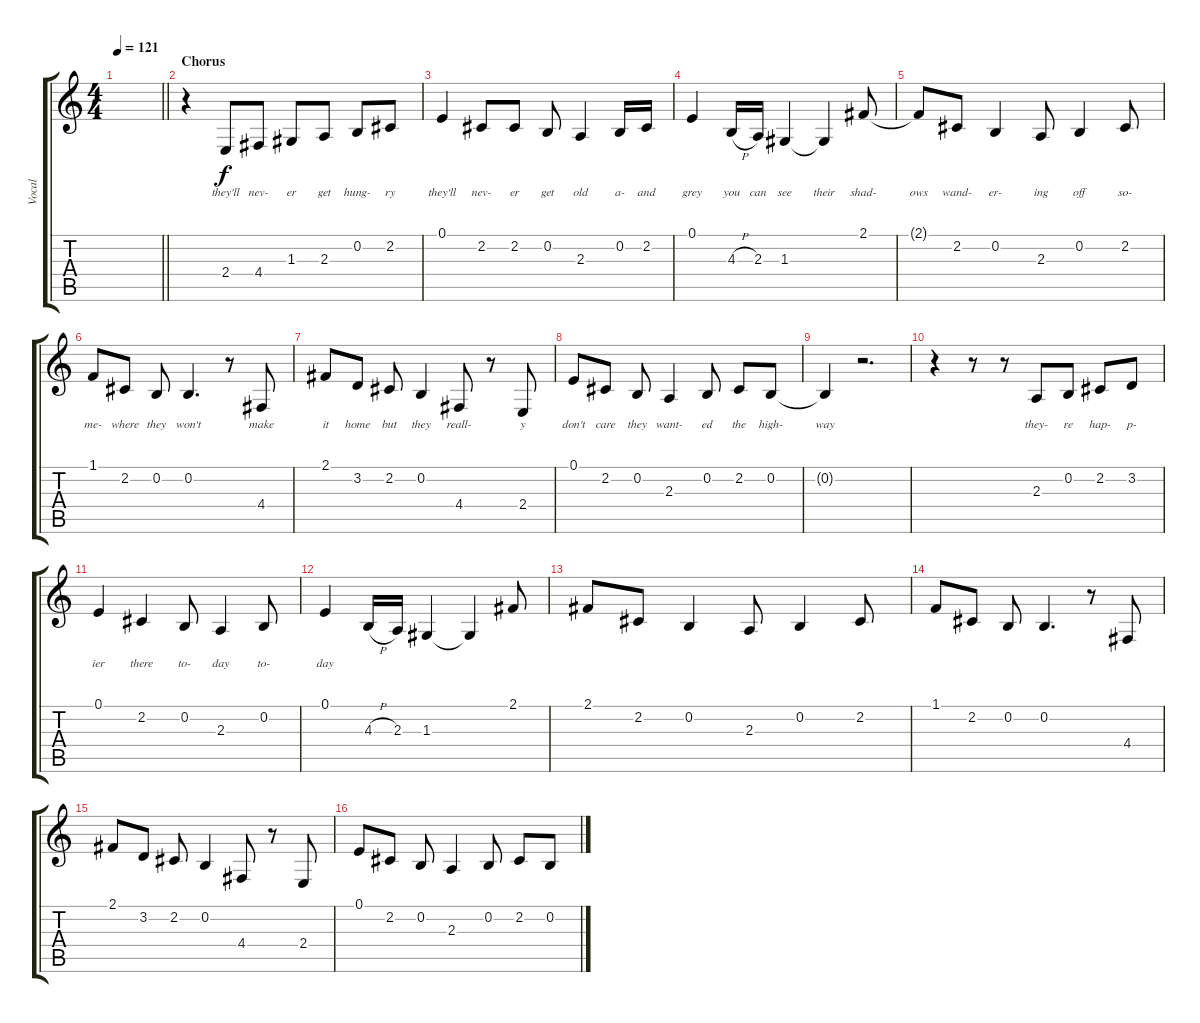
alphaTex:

\track ("Vocal" "Vocal") {instrument brightacousticpiano}
\staff {score tabs}
\tuning (E4 B3 G3 D3 A2 E2) {hide}
\ts (4 4)
\tempo 121
\clef g2
\barLineRight lightlight
\ks c
|
\section ("" "Chorus")
r.4 2.4.8{lyrics (0 "they'll") lyrics (1 "") lyrics (2 "") lyrics (3 "") lyrics (4 "")} 4.4.8{lyrics (0 "nev-") lyrics (1 "") lyrics (2 "") lyrics (3 "") lyrics (4 "")} 1.3.8{lyrics (0 "er") lyrics (1 "") lyrics (2 "") lyrics (3 "") lyrics (4 "")} 2.3.8{lyrics (0 "get") lyrics (1 "") lyrics (2 "") lyrics (3 "") lyrics (4 "")} 0.2.8{lyrics (0 "hung-") lyrics (1 "") lyrics (2 "") lyrics (3 "") lyrics (4 "")} 2.2.8{lyrics (0 "ry") lyrics (1 "") lyrics (2 "") lyrics (3 "") lyrics (4 "")} |
0.1.4{lyrics (0 "they'll") lyrics (1 "") lyrics (2 "") lyrics (3 "") lyrics (4 "")} 2.2.8{lyrics (0 "nev-") lyrics (1 "") lyrics (2 "") lyrics (3 "") lyrics (4 "")} 2.2.8{lyrics (0 "er") lyrics (1 "") lyrics (2 "") lyrics (3 "") lyrics (4 "")} 0.2.8{lyrics (0 "get") lyrics (1 "") lyrics (2 "") lyrics (3 "") lyrics (4 "")} 2.3.4{lyrics (0 "old") lyrics (1 "") lyrics (2 "") lyrics (3 "") lyrics (4 "")} 0.2.16{lyrics (0 "a-") lyrics (1 "") lyrics (2 "") lyrics (3 "") lyrics (4 "")} 2.2.16{lyrics (0 "and") lyrics (1 "") lyrics (2 "") lyrics (3 "") lyrics (4 "")} |
0.1.4{lyrics (0 "grey") lyrics (1 "") lyrics (2 "") lyrics (3 "") lyrics (4 "")} 4.3{h}.16{lyrics (0 "you") lyrics (1 "") lyrics (2 "") lyrics (3 "") lyrics (4 "")} 2.3.16{lyrics (0 "can") lyrics (1 "") lyrics (2 "") lyrics (3 "") lyrics (4 "")} 1.3.4{lyrics (0 "see") lyrics (1 "") lyrics (2 "") lyrics (3 "") lyrics (4 "")} 1.3{t}.4{lyrics (0 "their") lyrics (1 "") lyrics (2 "") lyrics (3 "") lyrics (4 "")} 2.1.8{lyrics (0 "shad-") lyrics (1 "") lyrics (2 "") lyrics (3 "") lyrics (4 "")} |
2.1{t}.8{lyrics (0 "ows") lyrics (1 "") lyrics (2 "") lyrics (3 "") lyrics (4 "")} 2.2.8{lyrics (0 "wand-") lyrics (1 "") lyrics (2 "") lyrics (3 "") lyrics (4 "")} 0.2.4{lyrics (0 "er-") lyrics (1 "") lyrics (2 "") lyrics (3 "") lyrics (4 "")} 2.3.8{lyrics (0 "ing") lyrics (1 "") lyrics (2 "") lyrics (3 "") lyrics (4 "")} 0.2.4{lyrics (0 "off") lyrics (1 "") lyrics (2 "") lyrics (3 "") lyrics (4 "")} 2.2.8{lyrics (0 "so-") lyrics (1 "") lyrics (2 "") lyrics (3 "") lyrics (4 "")} |
1.1.8{lyrics (0 "me-") lyrics (1 "") lyrics (2 "") lyrics (3 "") lyrics (4 "")} 2.2.8{lyrics (0 "where") lyrics (1 "") lyrics (2 "") lyrics (3 "") lyrics (4 "")} 0.2.8{lyrics (0 "they") lyrics (1 "") lyrics (2 "") lyrics (3 "") lyrics (4 "")} 0.2.4{d lyrics (0 "won't") lyrics (1 "") lyrics (2 "") lyrics (3 "") lyrics (4 "")} r.8 4.4.8{lyrics (0 "make") lyrics (1 "") lyrics (2 "") lyrics (3 "") lyrics (4 "")} |
2.1.8{lyrics (0 "it") lyrics (1 "") lyrics (2 "") lyrics (3 "") lyrics (4 "")} 3.2.8{lyrics (0 "home") lyrics (1 "") lyrics (2 "") lyrics (3 "") lyrics (4 "")} 2.2.8{lyrics (0 "but") lyrics (1 "") lyrics (2 "") lyrics (3 "") lyrics (4 "")} 0.2.4{lyrics (0 "they") lyrics (1 "") lyrics (2 "") lyrics (3 "") lyrics (4 "")} 4.4.8{lyrics (0 "reall-") lyrics (1 "") lyrics (2 "") lyrics (3 "") lyrics (4 "")} r.8 2.4.8{lyrics (0 "y") lyrics (1 "") lyrics (2 "") lyrics (3 "") lyrics (4 "")} |
0.1.8{lyrics (0 "don't") lyrics (1 "") lyrics (2 "") lyrics (3 "") lyrics (4 "")} 2.2.8{lyrics (0 "care") lyrics (1 "") lyrics (2 "") lyrics (3 "") lyrics (4 "")} 0.2.8{lyrics (0 "they") lyrics (1 "") lyrics (2 "") lyrics (3 "") lyrics (4 "")} 2.3.4{lyrics (0 "want-") lyrics (1 "") lyrics (2 "") lyrics (3 "") lyrics (4 "")} 0.2.8{lyrics (0 "ed") lyrics (1 "") lyrics (2 "") lyrics (3 "") lyrics (4 "")} 2.2.8{lyrics (0 "the") lyrics (1 "") lyrics (2 "") lyrics (3 "") lyrics (4 "")} 0.2.8{lyrics (0 "high-") lyrics (1 "") lyrics (2 "") lyrics (3 "") lyrics (4 "")} |
0.2{t}.4{lyrics (0 "way") lyrics (1 "") lyrics (2 "") lyrics (3 "") lyrics (4 "")} r.2{d} |
r.4 r.8 r.8 2.3.8{lyrics (0 "they-") lyrics (1 "") lyrics (2 "") lyrics (3 "") lyrics (4 "")} 0.2.8{lyrics (0 "re") lyrics (1 "") lyrics (2 "") lyrics (3 "") lyrics (4 "")} 2.2.8{lyrics (0 "hap-") lyrics (1 "") lyrics (2 "") lyrics (3 "") lyrics (4 "")} 3.2.8{lyrics (0 "p-") lyrics (1 "") lyrics (2 "") lyrics (3 "") lyrics (4 "")} |
0.1.4{lyrics (0 "ier") lyrics (1 "") lyrics (2 "") lyrics (3 "") lyrics (4 "")} 2.2.4{lyrics (0 "there") lyrics (1 "") lyrics (2 "") lyrics (3 "") lyrics (4 "")} 0.2.8{lyrics (0 "to-") lyrics (1 "") lyrics (2 "") lyrics (3 "") lyrics (4 "")} 2.3.4{lyrics (0 "day") lyrics (1 "") lyrics (2 "") lyrics (3 "") lyrics (4 "")} 0.2.8{lyrics (0 "to-") lyrics (1 "") lyrics (2 "") lyrics (3 "") lyrics (4 "")} |
0.1.4{lyrics (0 "day") lyrics (1 "") lyrics (2 "") lyrics (3 "") lyrics (4 "")} 4.3{h}.16 2.3.16 1.3.4 1.3{t}.4 2.1.8 |
2.1.8 2.2.8 0.2.4 2.3.8 0.2.4 2.2.8 |
1.1.8 2.2.8 0.2.8 0.2.4{d} r.8 4.4.8 |
2.1.8 3.2.8 2.2.8 0.2.4 4.4.8 r.8 2.4.8 |
0.1.8 2.2.8 0.2.8 2.3.4 0.2.8 2.2.8 0.2.8
